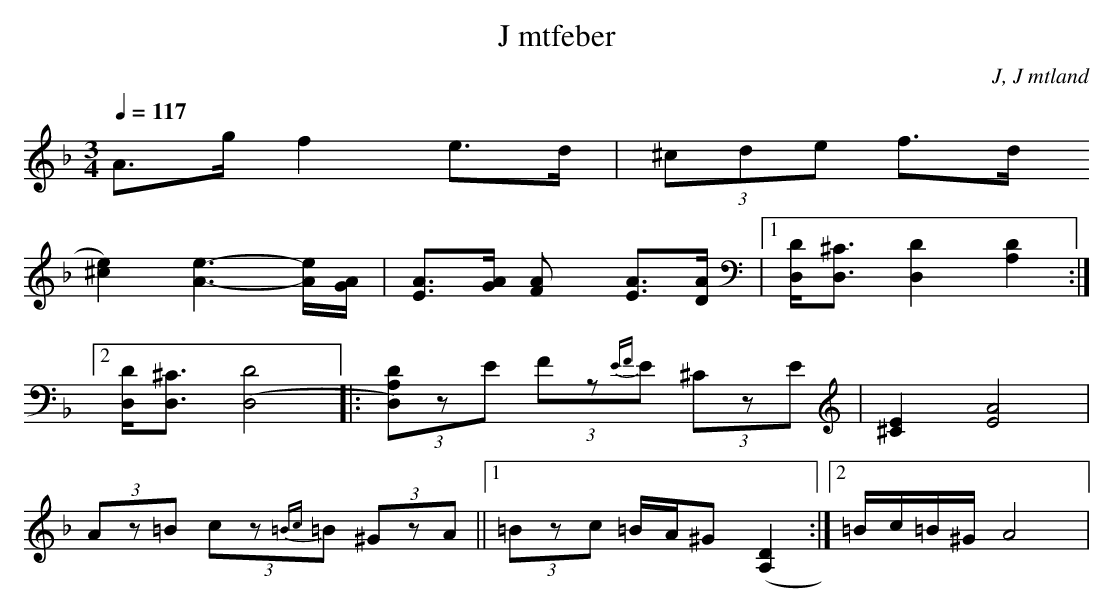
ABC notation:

X:1
T: J mtfeber
O: J, J mtland
M:3/4
L:1/8
Q:1/4=117
K:Dm
A>g f2 e>d|(3^cde f>d
[^c2e2)] [A3e3] -[A/e/][A/G/]| [AE]>[AG] [A2F] [AE]>[AD] |[1[D,/D/][D,3/2^C3/2] [D,2D2] [D2A,2] :|
[2 [D,/D/][D,3/2^C3/2] [(D,4D4] |: (3[D,)A,D]zE (3Fz{EF}E (3^CzE | [^C2E2] [E4A4]|
(3Az=B (3cz{=Bc}=B (3^GzA||[1 (3=Bzc =B/A/^G ([A,D]2 :| [2 =B/c/=B/^G/ A4|
